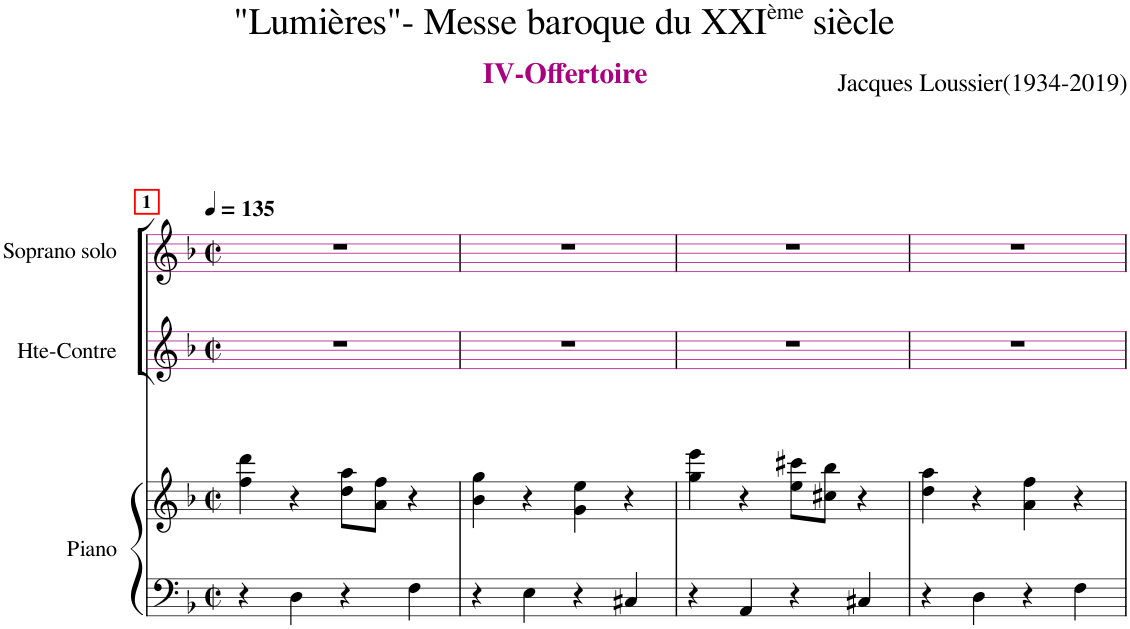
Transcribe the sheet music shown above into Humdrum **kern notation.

**kern	**kern	**kern	**kern
*part3	*part3	*part2	*part1
*staff4	*staff3	*staff2	*staff1
*I"Piano	*	*I"Hte-Contre	*I"Soprano solo
*I'Pia.	*	*I'Hte-C.	*I'S.sol
*	*	*stria5	*stria5
*clefF4	*clefG2	*clefG2	*clefG2
*k[b-]	*k[b-]	*k[b-]	*k[b-]
*M2/2	*M2/2	*M2/2	*M2/2
*met(c|)	*met(c|)	*met(c|)	*met(c|)
*MM135	*MM135	*MM135	*MM135
=1	=1	=1	=1
4r	4ff\ 4ddd\	1r	1r
4D\	4r	.	.
4r	8dd\ 8aa\L	.	.
.	8a\ 8ff\J	.	.
4F\	4r	.	.
=2	=2	=2	=2
4r	4b-\ 4gg\	1r	1r
4E\	4r	.	.
4r	4g\ 4ee\	.	.
4C#X/	4r	.	.
=3	=3	=3	=3
4r	4gg\ 4eee\	1r	1r
4AA/	4r	.	.
4r	8ee\ 8ccc#X\L	.	.
.	8cc#X\ 8bb-\J	.	.
4C#X/	4r	.	.
=4	=4	=4	=4
4r	4dd\ 4aa\	1r	1r
4D\	4r	.	.
4r	4a\ 4ff\	.	.
4F\	4r	.	.
=	=	=	=
*-	*-	*-	*-
